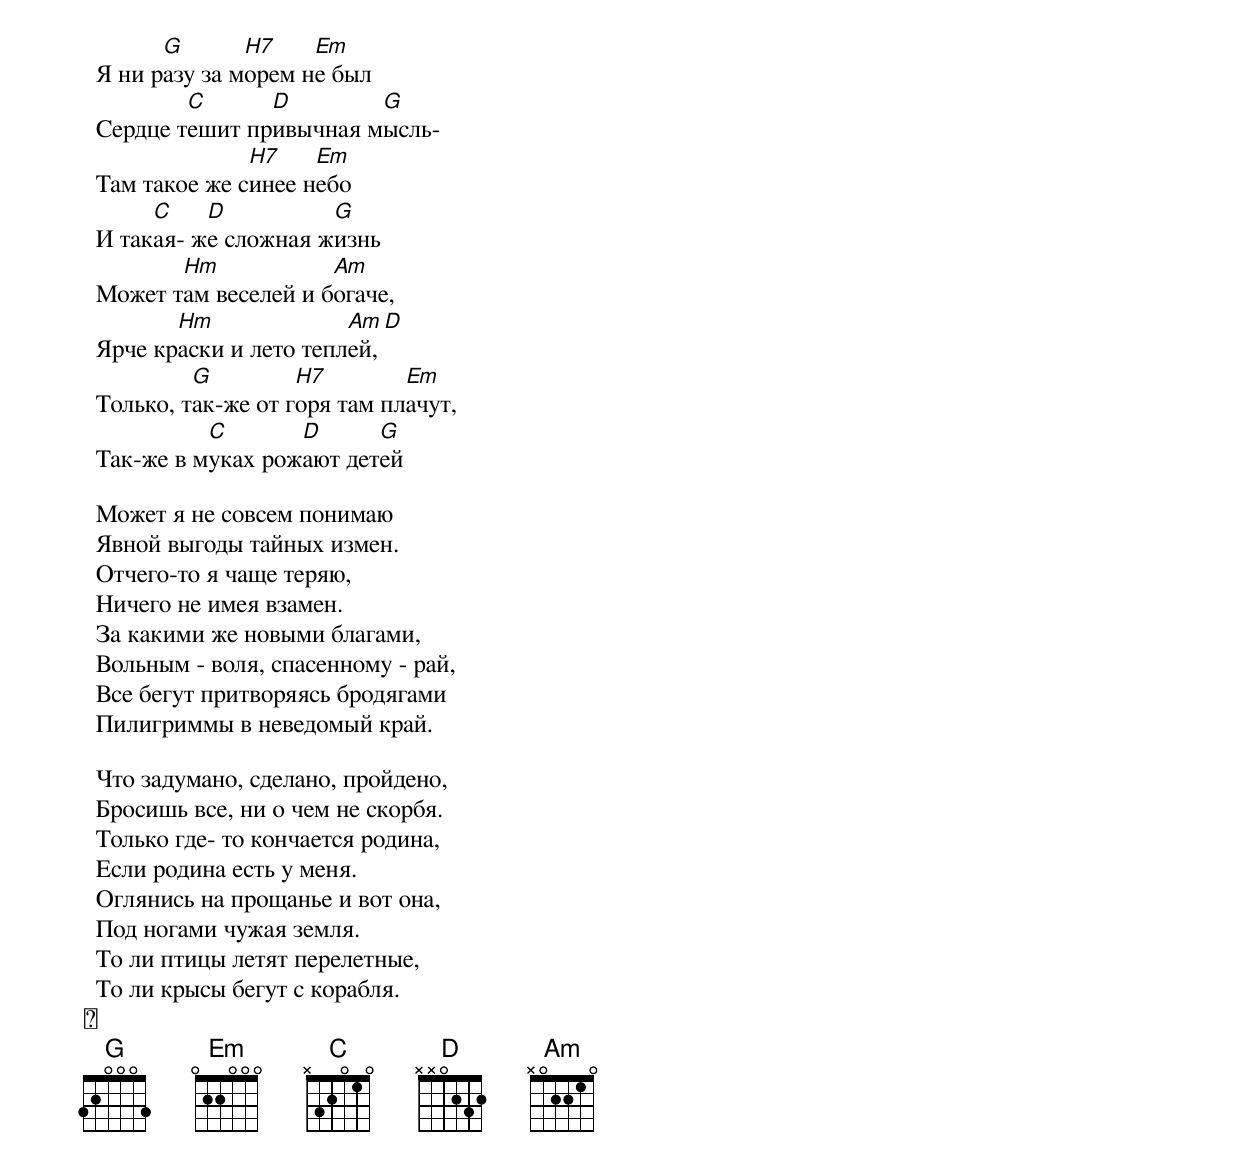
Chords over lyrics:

        G       H7    Em
  Я ни разу за морем не был
          C      D        G
  Сердце тешит привычная мысль-
                H7    Em
  Там такое же синее небо
       C    D          G
  И такая- же сложная жизнь
         Hm            Am
  Может там веселей и богаче,
         Hm              Am  D
  Ярче краски и лето теплей,
           G         H7        Em
  Только, так-же от горя там плачут,
            C       D      G
  Так-же в муках рожают детей

  Может я не совсем понимаю
  Явной выгоды тайных измен.
  Отчего-то я чаще теряю,
  Ничего не имея взамен.
  За какими же новыми благами,
  Вольным - воля, спасенному - рай,
  Все бегут притворяясь бродягами
  Пилигриммы в неведомый край.

  Что задумано, сделано, пройдено,
  Бросишь все, ни о чем не скорбя.
  Только где- то кончается родина,
  Если родина есть у меня.
  Оглянись на прощанье и вот она,
  Под ногами чужая земля.
  То ли птицы летят перелетные,
  То ли крысы бегут с корабля.

